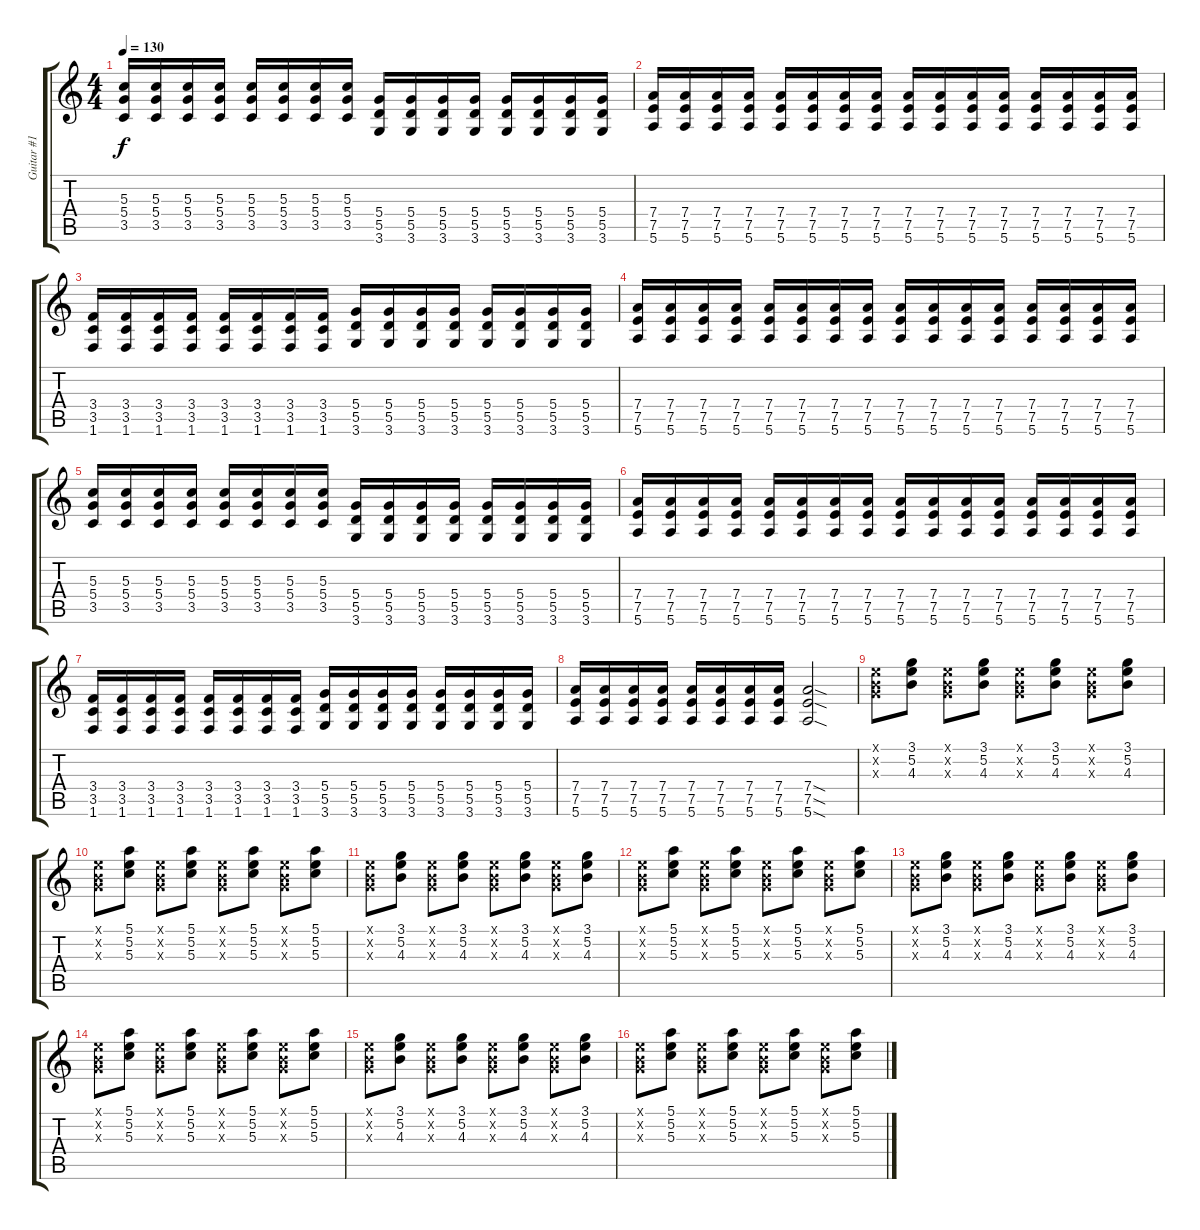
\track ("Guitar #1" "Guitar #1") {instrument overdrivenguitar}
\staff {score tabs}
\tuning (E4 B3 G3 D3 A2 E2) {hide}
\ts (4 4)
\tempo 130
\clef g2
\ks c
(5.3 5.4 3.5).16{dy f instrument distortionguitar} (5.3 5.4 3.5).16 (5.3 5.4 3.5).16 (5.3 5.4 3.5).16 (5.3 5.4 3.5).16 (5.3 5.4 3.5).16 (5.3 5.4 3.5).16 (5.3 5.4 3.5).16 (5.4 5.5 3.6).16 (5.4 5.5 3.6).16 (5.4 5.5 3.6).16 (5.4 5.5 3.6).16 (5.4 5.5 3.6).16 (5.4 5.5 3.6).16 (5.4 5.5 3.6).16 (5.4 5.5 3.6).16 |
(7.4 7.5 5.6).16 (7.4 7.5 5.6).16 (7.4 7.5 5.6).16 (7.4 7.5 5.6).16 (7.4 7.5 5.6).16 (7.4 7.5 5.6).16 (7.4 7.5 5.6).16 (7.4 7.5 5.6).16 (7.4 7.5 5.6).16 (7.4 7.5 5.6).16 (7.4 7.5 5.6).16 (7.4 7.5 5.6).16 (7.4 7.5 5.6).16 (7.4 7.5 5.6).16 (7.4 7.5 5.6).16 (7.4 7.5 5.6).16 |
(3.4 3.5 1.6).16 (3.4 3.5 1.6).16 (3.4 3.5 1.6).16 (3.4 3.5 1.6).16 (3.4 3.5 1.6).16 (3.4 3.5 1.6).16 (3.4 3.5 1.6).16 (3.4 3.5 1.6).16 (5.4 5.5 3.6).16 (5.4 5.5 3.6).16 (5.4 5.5 3.6).16 (5.4 5.5 3.6).16 (5.4 5.5 3.6).16 (5.4 5.5 3.6).16 (5.4 5.5 3.6).16 (5.4 5.5 3.6).16 |
(7.4 7.5 5.6).16 (7.4 7.5 5.6).16 (7.4 7.5 5.6).16 (7.4 7.5 5.6).16 (7.4 7.5 5.6).16 (7.4 7.5 5.6).16 (7.4 7.5 5.6).16 (7.4 7.5 5.6).16 (7.4 7.5 5.6).16 (7.4 7.5 5.6).16 (7.4 7.5 5.6).16 (7.4 7.5 5.6).16 (7.4 7.5 5.6).16 (7.4 7.5 5.6).16 (7.4 7.5 5.6).16 (7.4 7.5 5.6).16 |
(5.3 5.4 3.5).16 (5.3 5.4 3.5).16 (5.3 5.4 3.5).16 (5.3 5.4 3.5).16 (5.3 5.4 3.5).16 (5.3 5.4 3.5).16 (5.3 5.4 3.5).16 (5.3 5.4 3.5).16 (5.4 5.5 3.6).16 (5.4 5.5 3.6).16 (5.4 5.5 3.6).16 (5.4 5.5 3.6).16 (5.4 5.5 3.6).16 (5.4 5.5 3.6).16 (5.4 5.5 3.6).16 (5.4 5.5 3.6).16 |
(7.4 7.5 5.6).16 (7.4 7.5 5.6).16 (7.4 7.5 5.6).16 (7.4 7.5 5.6).16 (7.4 7.5 5.6).16 (7.4 7.5 5.6).16 (7.4 7.5 5.6).16 (7.4 7.5 5.6).16 (7.4 7.5 5.6).16 (7.4 7.5 5.6).16 (7.4 7.5 5.6).16 (7.4 7.5 5.6).16 (7.4 7.5 5.6).16 (7.4 7.5 5.6).16 (7.4 7.5 5.6).16 (7.4 7.5 5.6).16 |
(3.4 3.5 1.6).16 (3.4 3.5 1.6).16 (3.4 3.5 1.6).16 (3.4 3.5 1.6).16 (3.4 3.5 1.6).16 (3.4 3.5 1.6).16 (3.4 3.5 1.6).16 (3.4 3.5 1.6).16 (5.4 5.5 3.6).16 (5.4 5.5 3.6).16 (5.4 5.5 3.6).16 (5.4 5.5 3.6).16 (5.4 5.5 3.6).16 (5.4 5.5 3.6).16 (5.4 5.5 3.6).16 (5.4 5.5 3.6).16 |
(7.4 7.5 5.6).16 (7.4 7.5 5.6).16 (7.4 7.5 5.6).16 (7.4 7.5 5.6).16 (7.4 7.5 5.6).16 (7.4 7.5 5.6).16 (7.4 7.5 5.6).16 (7.4 7.5 5.6).16 (7.4{sod} 7.5{sod} 5.6{sod}).2 |
(0.1{x} 0.2{x} 0.3{x}).8{instrument overdrivenguitar} (3.1 5.2 4.3).8 (0.1{x} 0.2{x} 0.3{x}).8 (3.1 5.2 4.3).8 (0.1{x} 0.2{x} 0.3{x}).8 (3.1 5.2 4.3).8 (0.1{x} 0.2{x} 0.3{x}).8 (3.1 5.2 4.3).8 |
(0.1{x} 0.2{x} 0.3{x}).8 (5.1 5.2 5.3).8 (0.1{x} 0.2{x} 0.3{x}).8 (5.1 5.2 5.3).8 (0.1{x} 0.2{x} 0.3{x}).8 (5.1 5.2 5.3).8 (0.1{x} 0.2{x} 0.3{x}).8 (5.1 5.2 5.3).8 |
(0.1{x} 0.2{x} 0.3{x}).8 (3.1 5.2 4.3).8 (0.1{x} 0.2{x} 0.3{x}).8 (3.1 5.2 4.3).8 (0.1{x} 0.2{x} 0.3{x}).8 (3.1 5.2 4.3).8 (0.1{x} 0.2{x} 0.3{x}).8 (3.1 5.2 4.3).8 |
(0.1{x} 0.2{x} 0.3{x}).8 (5.1 5.2 5.3).8 (0.1{x} 0.2{x} 0.3{x}).8 (5.1 5.2 5.3).8 (0.1{x} 0.2{x} 0.3{x}).8 (5.1 5.2 5.3).8 (0.1{x} 0.2{x} 0.3{x}).8 (5.1 5.2 5.3).8 |
(0.1{x} 0.2{x} 0.3{x}).8 (3.1 5.2 4.3).8 (0.1{x} 0.2{x} 0.3{x}).8 (3.1 5.2 4.3).8 (0.1{x} 0.2{x} 0.3{x}).8 (3.1 5.2 4.3).8 (0.1{x} 0.2{x} 0.3{x}).8 (3.1 5.2 4.3).8 |
(0.1{x} 0.2{x} 0.3{x}).8 (5.1 5.2 5.3).8 (0.1{x} 0.2{x} 0.3{x}).8 (5.1 5.2 5.3).8 (0.1{x} 0.2{x} 0.3{x}).8 (5.1 5.2 5.3).8 (0.1{x} 0.2{x} 0.3{x}).8 (5.1 5.2 5.3).8 |
(0.1{x} 0.2{x} 0.3{x}).8 (3.1 5.2 4.3).8 (0.1{x} 0.2{x} 0.3{x}).8 (3.1 5.2 4.3).8 (0.1{x} 0.2{x} 0.3{x}).8 (3.1 5.2 4.3).8 (0.1{x} 0.2{x} 0.3{x}).8 (3.1 5.2 4.3).8 |
(0.1{x} 0.2{x} 0.3{x}).8 (5.1 5.2 5.3).8 (0.1{x} 0.2{x} 0.3{x}).8 (5.1 5.2 5.3).8 (0.1{x} 0.2{x} 0.3{x}).8 (5.1 5.2 5.3).8 (0.1{x} 0.2{x} 0.3{x}).8 (5.1 5.2 5.3).8
